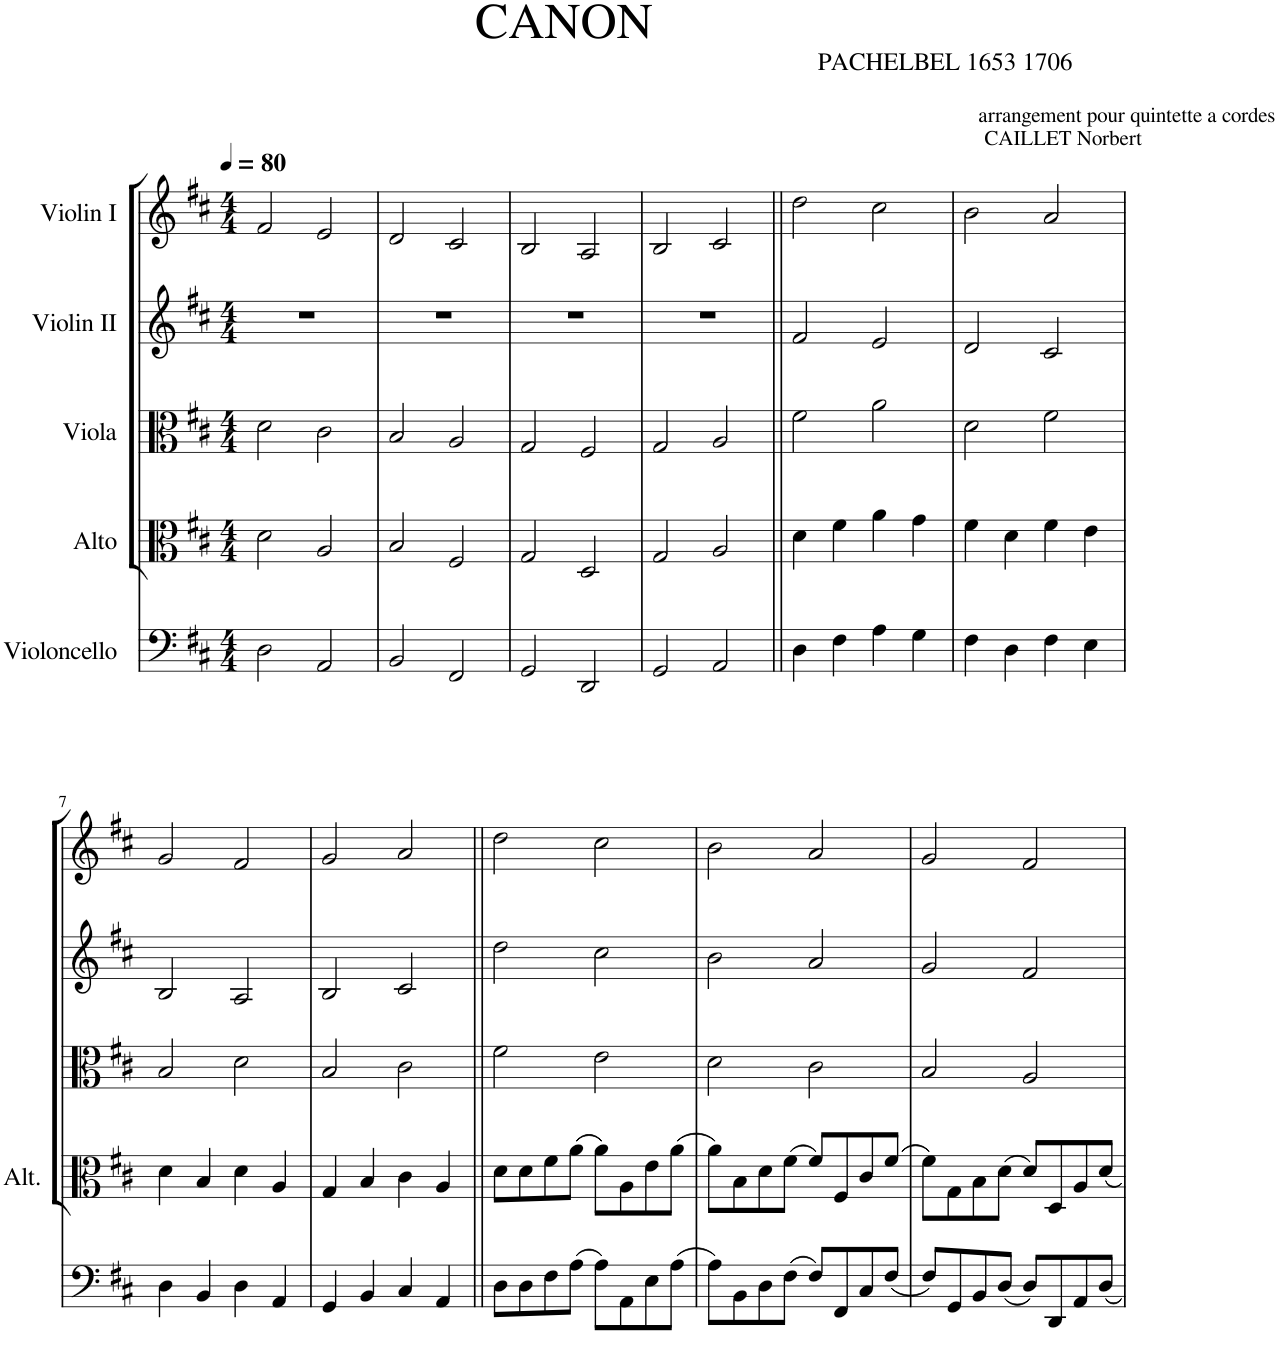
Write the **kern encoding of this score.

**kern	**kern	**kern	**kern	**kern
*part5	*part4	*part3	*part2	*part1
*staff5	*staff4	*staff3	*staff2	*staff1
*I"Violoncello	*I"Alto	*I"Viola	*I"Violin II	*I"Violin I
*I'Vc	*I'Alt.	*I'Vla	*I'Vln	*I'Vln
*clefF4	*clefC3	*clefC3	*clefG2	*clefG2
*k[f#c#]	*k[f#c#]	*k[f#c#]	*k[f#c#]	*k[f#c#]
*M4/4	*M4/4	*M4/4	*M4/4	*M4/4
*MM80	*MM80	*MM80	*MM80	*MM80
=1	=1	=1	=1	=1
2D\	2d\	2d\	1r	2f#/
2AA/	2A/	2c#\	.	2e/
=2	=2	=2	=2	=2
2BB/	2B/	2B/	1r	2d/
2FF#/	2F#/	2A/	.	2c#/
=3	=3	=3	=3	=3
2GG/	2G/	2G/	1r	2B/
2DD/	2D/	2F#/	.	2A/
=4	=4	=4	=4	=4
2GG/	2G/	2G/	1r	2B/
2AA/	2A/	2A/	.	2c#/
=5||	=5||	=5||	=5||	=5||
!	!	!	!	!LO:TX:a:t=arrangement pour quintette a cordes
!	!	!	!	!LO:TX:a:t=CAILLET Norbert
4D\	4d\	2f#\	2f#/	2dd\
4F#\	4f#\	.	.	.
4A\	4a\	2a\	2e/	2cc#\
4G\	4g\	.	.	.
=6	=6	=6	=6	=6
4F#\	4f#\	2d\	2d/	2b\
4D\	4d\	.	.	.
4F#\	4f#\	2f#\	2c#/	2a/
4E\	4e\	.	.	.
!!LO:LB:g=z
=7	=7	=7	=7	=7
4D\	4d\	2B/	2B/	2g/
4BB/	4B/	.	.	.
4D\	4d\	2d\	2A/	2f#/
4AA/	4A/	.	.	.
=8	=8	=8	=8	=8
4GG/	4G/	2B/	2B/	2g/
4BB/	4B/	.	.	.
4C#/	4c#\	2c#\	2c#/	2a/
4AA/	4A/	.	.	.
=9||	=9||	=9||	=9||	=9||
8D\L	8d\L	2f#\	2dd\	2dd\
8D\	8d\	.	.	.
8F#\	8f#\	.	.	.
(8A\J	(8a\J	.	.	.
8A\L)	8a\L)	2e\	2cc#\	2cc#\
8AA\	8A\	.	.	.
8E\	8e\	.	.	.
(8A\J	(8a\J	.	.	.
=10	=10	=10	=10	=10
8A\L)	8a\L)	2d\	2b\	2b\
8BB\	8B\	.	.	.
8D\	8d\	.	.	.
(8F#\J	(8f#\J	.	.	.
8F#/L)	8f#/L)	2c#\	2a/	2a/
8FF#/	8F#/	.	.	.
8C#/	8c#/	.	.	.
(8F#/J	(8f#/J	.	.	.
=11	=11	=11	=11	=11
8F#/L)	8f#\L)	2B/	2g/	2g/
8GG/	8G\	.	.	.
8BB/	8B\	.	.	.
(8D/J	(8d\J	.	.	.
8D/L)	8d/L)	2A/	2f#/	2f#/
8DD/	8D/	.	.	.
8AA/	8A/	.	.	.
8D/J	8d/J	.	.	.
=	=	=	=	=
*-	*-	*-	*-	*-
